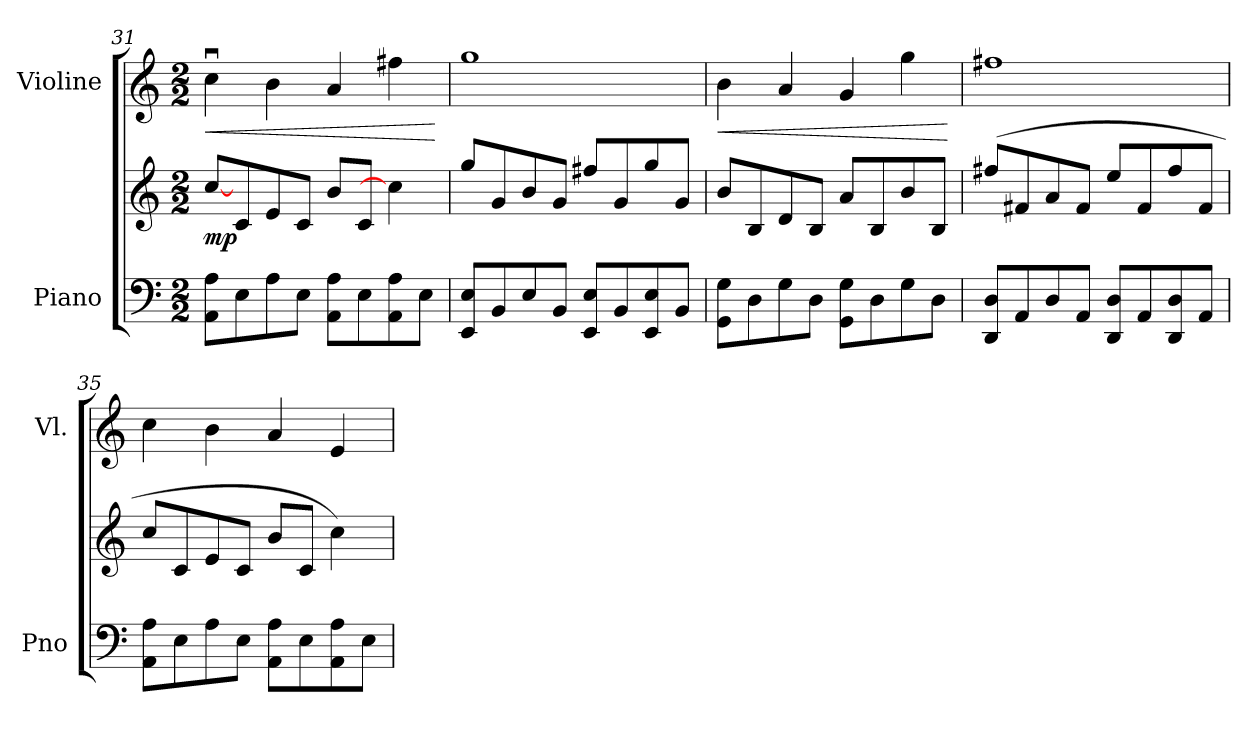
**kern	**kern	**dynam	**kern	**dynam
*part2	*part2	*part2	*part1	*part1
*staff3	*staff2	*staff2/3	*staff1	*staff1
*I"Piano	*	*	*I"Violine	*
*I'Pno	*	*	*I'Vl.	*
*clefF4	*clefG2	*	*clefG2	*
*k[]	*k[]	*	*k[]	*
*M2/2	*M2/2	*	*M2/2	*
=31	=31	=31	=31	=31
!	!	!LO:DY:b	!	!LO:HP:b
8AA\ 8A\L	[8cc/L	mp	4ccu\	<
8E\	8c/	.	.	.
8A\	8e/	.	4b\	.
8E\J	8c/J	.	.	.
8AA\ 8A\L	8b/L	.	4a/	.
8E\	8c/J	.	.	.
8AA\ 8A\	4cc\]	.	4ff#X\	.
8E\J	.	.	.	.
.	.	.	.	[
=32	=32	=32	=32	=32
8EE/ 8E/L	8gg/L	.	1gg	.
8BB/	8g/	.	.	.
8E/	8b/	.	.	.
8BB/J	8g/J	.	.	.
8EE/ 8E/L	8ff#X/L	.	.	.
8BB/	8g/	.	.	.
8EE/ 8E/	8gg/	.	.	.
8BB/J	8g/J	.	.	.
!!LO:LB:g=z
=33	=33	=33	=33	=33
!	!	!	!	!LO:HP:b
8GG\ 8G\L	8b/L	.	4b\	<
8D\	8B/	.	.	.
8G\	8d/	.	4a/	.
8D\J	8B/J	.	.	.
8GG\ 8G\L	8a/L	.	4g/	.
8D\	8B/	.	.	.
8G\	8b/	.	4gg\	.
8D\J	8B/J	.	.	.
.	.	.	.	[
=34	=34	=34	=34	=34
8DD/ 8D/L	(>8ff#X/L	.	1ff#X	.
8AA/	8f#X/	.	.	.
8D/	8a/	.	.	.
8AA/J	8f#/J	.	.	.
8DD/ 8D/L	8ee/L	.	.	.
8AA/	8f#/	.	.	.
8DD/ 8D/	8ff#/	.	.	.
8AA/J	8f#/J	.	.	.
=35	=35	=35	=35	=35
8AA\ 8A\L	8cc/L	.	4cc\	.
8E\	8c/	.	.	.
8A\	8e/	.	4b\	.
8E\J	8c/J	.	.	.
8AA\ 8A\L	8b/L	.	4a/	.
8E\	8c/J	.	.	.
8AA\ 8A\	4cc\)	.	4e/	.
8E\J	.	.	.	.
=	=	=	=	=
*-	*-	*-	*-	*-
